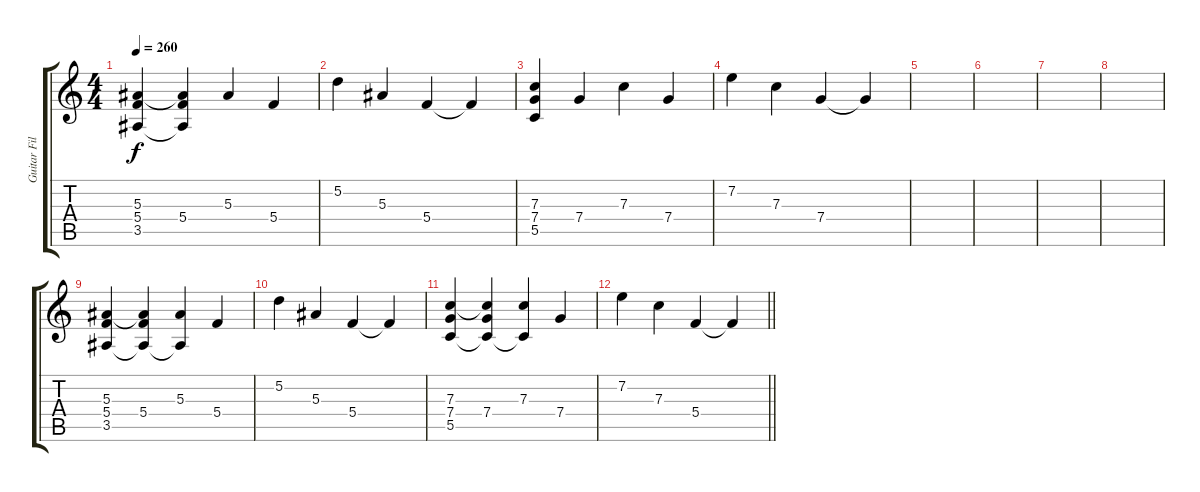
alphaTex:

\track ("Guitar Fills" "Guitar Fil") {instrument distortionguitar}
\staff {score tabs}
\tuning (D4 A3 F3 C3 G2 D2) {hide}
\ts (4 4)
\tempo 260
\clef g2
\ks c
(5.3 5.4 3.5).4{dy f} (5.3{t} 5.4 3.5{t}).4 5.3.4 5.4.4 |
5.2.4 5.3.4 5.4.4 5.4{t}.4 |
(7.3 7.4 5.5).4 7.4.4 7.3.4 7.4.4 |
7.2.4 7.3.4 7.4.4 7.4{t}.4 |
|
|
|
|
(5.3 5.4 3.5).4 (5.3{t} 5.4 3.5{t}).4 (5.3 3.5{t}).4 5.4.4 |
5.2.4 5.3.4 5.4.4 5.4{t}.4 |
(7.3 7.4 5.5).4 (7.3{t} 7.4 5.5{t}).4 (7.3 5.5{t}).4 7.4.4 |
\barLineRight lightlight
7.2.4 7.3.4 5.4.4 5.4{t}.4
